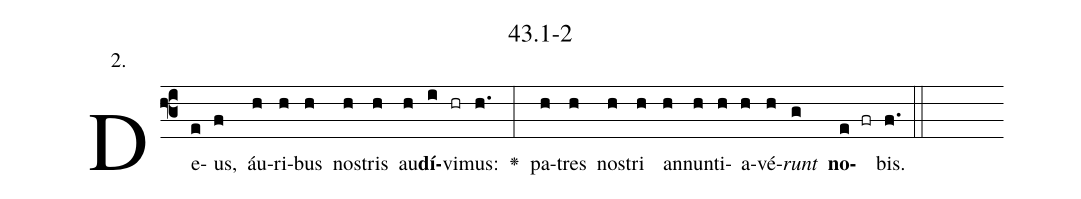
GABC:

name: 43.1-2;
annotation: 2.;
%%
(f3)De(e)us,(f) áu(h)ri(h)bus(h) nos(h)tris(h) au(h)<b>dí</b>(i)vi(hr)mus:(h.) <v>\greheightstar</v>(:) pa(h)tres(h) nos(h)tri(h) an(h)nun(h)ti(h)a(h)vé(h)<i>runt</i>(g) <b>no</b>(e fr)bis.(f.) (::)


%E(h) u(h) o(h) u(g) a(e) e.(f.) (::)
